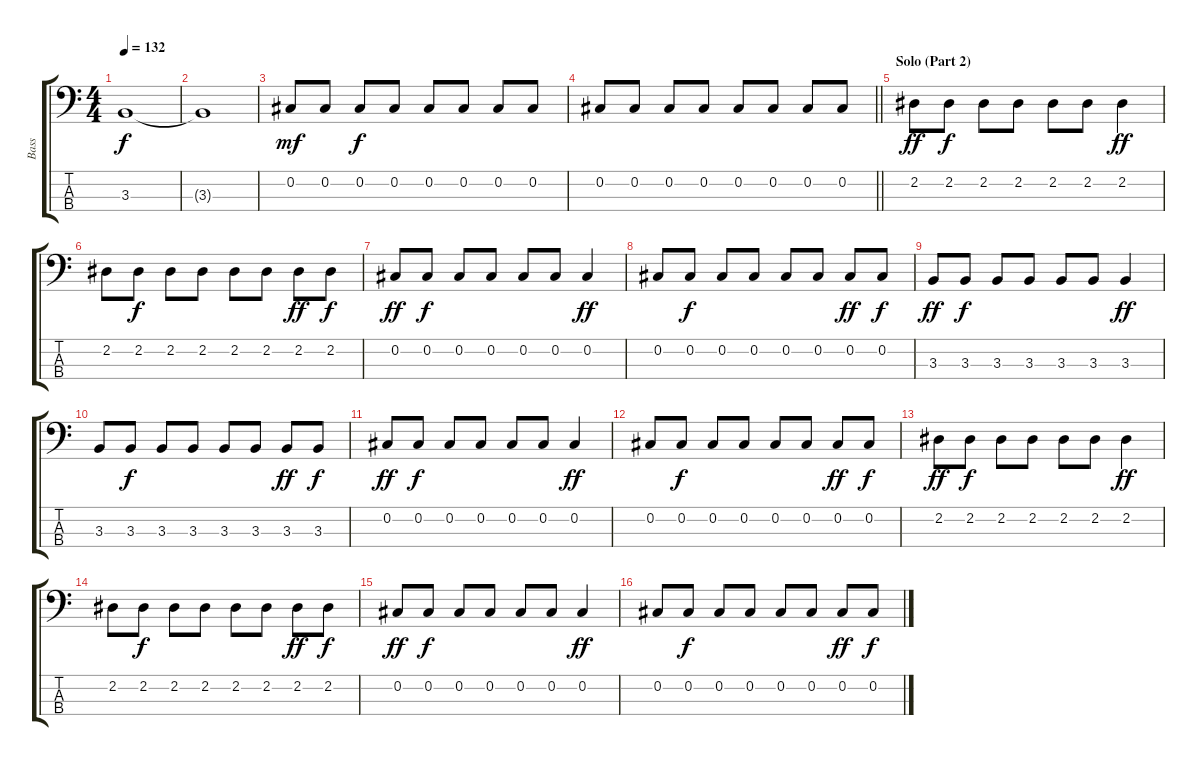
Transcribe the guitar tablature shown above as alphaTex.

\track ("Bass" "Bass") {instrument electricbasspick}
\staff {score tabs}
\tuning (Gb2 Db2 Ab1 Eb1) {hide}
\ts (4 4)
\tempo 132
\clef f4
\ks c
3.3.1{dy f} |
3.3{t}.1 |
0.2.8{dy mf} 0.2.8 0.2.8{dy f} 0.2.8 0.2.8 0.2.8 0.2.8 0.2.8 |
\barLineRight lightlight
0.2.8 0.2.8 0.2.8 0.2.8 0.2.8 0.2.8 0.2.8 0.2.8 |
\section ("" "Solo (Part 2)")
2.2.8{dy ff} 2.2.8{dy f} 2.2.8 2.2.8 2.2.8 2.2.8 2.2.4{dy ff} |
2.2.8 2.2.8{dy f} 2.2.8 2.2.8 2.2.8 2.2.8 2.2.8{dy ff} 2.2.8{dy f} |
0.2.8{dy ff} 0.2.8{dy f} 0.2.8 0.2.8 0.2.8 0.2.8 0.2.4{dy ff} |
0.2.8 0.2.8{dy f} 0.2.8 0.2.8 0.2.8 0.2.8 0.2.8{dy ff} 0.2.8{dy f} |
3.3.8{dy ff} 3.3.8{dy f} 3.3.8 3.3.8 3.3.8 3.3.8 3.3.4{dy ff} |
3.3.8 3.3.8{dy f} 3.3.8 3.3.8 3.3.8 3.3.8 3.3.8{dy ff} 3.3.8{dy f} |
0.2.8{dy ff} 0.2.8{dy f} 0.2.8 0.2.8 0.2.8 0.2.8 0.2.4{dy ff} |
0.2.8 0.2.8{dy f} 0.2.8 0.2.8 0.2.8 0.2.8 0.2.8{dy ff} 0.2.8{dy f} |
2.2.8{dy ff} 2.2.8{dy f} 2.2.8 2.2.8 2.2.8 2.2.8 2.2.4{dy ff} |
2.2.8 2.2.8{dy f} 2.2.8 2.2.8 2.2.8 2.2.8 2.2.8{dy ff} 2.2.8{dy f} |
0.2.8{dy ff} 0.2.8{dy f} 0.2.8 0.2.8 0.2.8 0.2.8 0.2.4{dy ff} |
0.2.8 0.2.8{dy f} 0.2.8 0.2.8 0.2.8 0.2.8 0.2.8{dy ff} 0.2.8{dy f}
